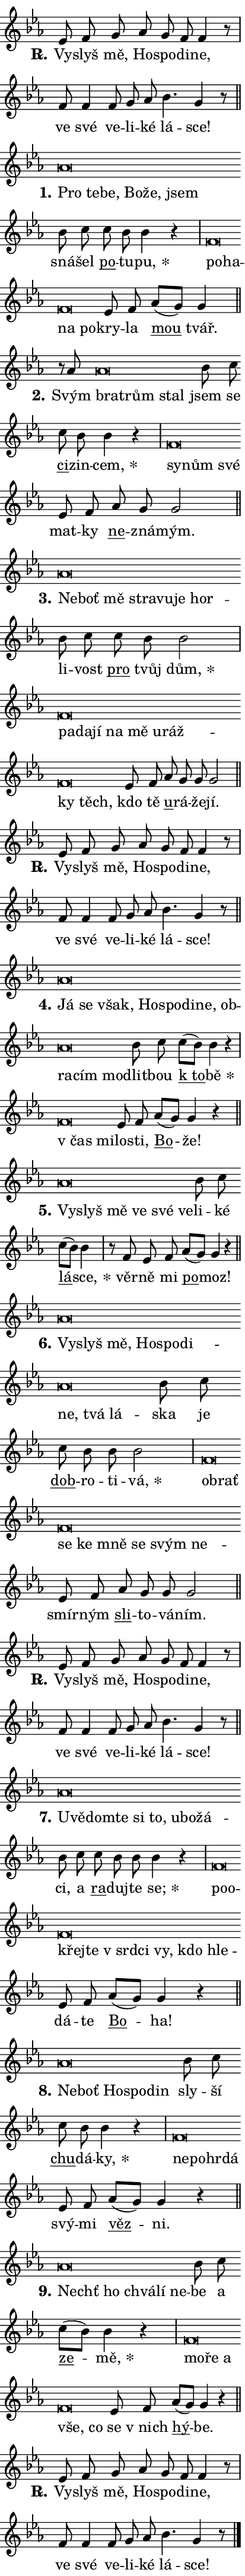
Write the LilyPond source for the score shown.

\version "2.24.0"
\header { tagline = "" }
\paper {
  indent = 0\cm
  top-margin = 0\cm
  right-margin = 0.13\cm % to fit lyric hyphens
  bottom-margin = 0\cm
  left-margin = 0\cm
  paper-width = 7\cm
  page-breaking = #ly:one-page-breaking
  system-system-spacing.basic-distance = #11
  score-system-spacing.basic-distance = #11
  ragged-last = ##f
}


%% Author: Thomas Morley
%% https://lists.gnu.org/archive/html/lilypond-user/2020-05/msg00002.html
#(define (line-position grob)
"Returns position of @var[grob} in current system:
   @code{'start}, if at first time-step
   @code{'end}, if at last time-step
   @code{'middle} otherwise
"
  (let* ((col (ly:item-get-column grob))
         (ln (ly:grob-object col 'left-neighbor))
         (rn (ly:grob-object col 'right-neighbor))
         (col-to-check-left (if (ly:grob? ln) ln col))
         (col-to-check-right (if (ly:grob? rn) rn col))
         (break-dir-left
           (and
             (ly:grob-property col-to-check-left 'non-musical #f)
             (ly:item-break-dir col-to-check-left)))
         (break-dir-right
           (and
             (ly:grob-property col-to-check-right 'non-musical #f)
             (ly:item-break-dir col-to-check-right))))
        (cond ((eqv? 1 break-dir-left) 'start)
              ((eqv? -1 break-dir-right) 'end)
              (else 'middle))))

#(define (tranparent-at-line-position vctor)
  (lambda (grob)
  "Relying on @code{line-position} select the relevant enry from @var{vctor}.
Used to determine transparency,"
    (case (line-position grob)
      ((end) (not (vector-ref vctor 0)))
      ((middle) (not (vector-ref vctor 1)))
      ((start) (not (vector-ref vctor 2))))))

noteHeadBreakVisibility =
#(define-music-function (break-visibility)(vector?)
"Makes @code{NoteHead}s transparent relying on @var{break-visibility}"
#{
  \override NoteHead.transparent =
    #(tranparent-at-line-position break-visibility)
#})

#(define delete-ledgers-for-transparent-note-heads
  (lambda (grob)
    "Reads whether a @code{NoteHead} is transparent.
If so this @code{NoteHead} is removed from @code{'note-heads} from
@var{grob}, which is supposed to be @code{LedgerLineSpanner}.
As a result ledgers are not printed for this @code{NoteHead}"
    (let* ((nhds-array (ly:grob-object grob 'note-heads))
           (nhds-list
             (if (ly:grob-array? nhds-array)
                 (ly:grob-array->list nhds-array)
                 '()))
           ;; Relies on the transparent-property being done before
           ;; Staff.LedgerLineSpanner.after-line-breaking is executed.
           ;; This is fragile ...
           (to-keep
             (remove
               (lambda (nhd)
                 (ly:grob-property nhd 'transparent #f))
               nhds-list)))
      ;; TODO find a better method to iterate over grob-arrays, similiar
      ;; to filter/remove etc for lists
      ;; For now rebuilt from scratch
      (set! (ly:grob-object grob 'note-heads)  '())
      (for-each
        (lambda (nhd)
          (ly:pointer-group-interface::add-grob grob 'note-heads nhd))
        to-keep))))

squashNotes = {
  \override NoteHead.X-extent = #'(-0.2 . 0.2)
  \override NoteHead.Y-extent = #'(-0.75 . 0)
  \override NoteHead.stencil =
    #(lambda (grob)
       (let ((pos (ly:grob-property grob 'staff-position)))
         (begin
           (if (< pos -7) (display "ERROR: Lower brevis then expected\n") (display "OK: Expected brevis position\n"))
           (if (<= pos -6) ly:text-interface::print ly:note-head::print))))
}
unSquashNotes = {
  \revert NoteHead.X-extent
  \revert NoteHead.Y-extent
  \revert NoteHead.stencil
}

hideNotes = \noteHeadBreakVisibility #begin-of-line-visible
unHideNotes = \noteHeadBreakVisibility #all-visible

% work-around for resetting accidentals
% https://lilypond.org/doc/v2.23/Documentation/notation/displaying-rhythms#unmetered-music
cadenzaMeasure = {
  \cadenzaOff
  \partial 1024 s1024
  \cadenzaOn
}

#(define-markup-command (accent layout props text) (markup?)
  "Underline accented syllable"
  (interpret-markup layout props
    #{\markup \override #'(offset . 4.3) \underline { #text }#}))

responsum = \markup \concat {
  "R" \hspace #-1.05 \path #0.1 #'((moveto 0 0.07) (lineto 0.9 0.8)) \hspace #0.05 "."
}

spaceSize = #0.6828661417322834 % exact space size for TeX Gyre Schola

\layout {
  \context {
    \Staff
    \remove "Time_signature_engraver"
    \override LedgerLineSpanner.after-line-breaking = #delete-ledgers-for-transparent-note-heads
  }
  \context {
    \Lyrics {
      \override LyricSpace.minimum-distance = \spaceSize
      \override LyricText.font-name = #"TeX Gyre Schola"
      \override LyricText.font-size = 1
      \override StanzaNumber.font-name = #"TeX Gyre Schola Bold"
      \override StanzaNumber.font-size = 1
    }
  }
  \context {
    \Score 
    \override NoteHead.text =
      #(lambda (grob) 
        (let ((pos (ly:grob-property grob 'staff-position)))
          #{\markup {
            \combine
              \halign #-0.55 \raise #(if (= pos -6) 0 0.5) \override #'(thickness . 2) \draw-line #'(3.2 . 0)
              \musicglyph "noteheads.sM1"
          }#}))
  }
}

% magnetic-lyrics.ily
%
%   written by
%     Jean Abou Samra <jean@abou-samra.fr>
%     Werner Lemberg <wl@gnu.org>
%
%   adapted by
%     Jiri Hon <jiri.hon@gmail.com>
%
% Version 2022-Apr-15

% https://www.mail-archive.com/lilypond-user@gnu.org/msg149350.html

#(define (Left_hyphen_pointer_engraver context)
   "Collect syllable-hyphen-syllable occurrences in lyrics and store
them in properties.  This engraver only looks to the left.  For
example, if the lyrics input is @code{foo -- bar}, it does the
following.

@itemize @bullet
@item
Set the @code{text} property of the @code{LyricHyphen} grob between
@q{foo} and @q{bar} to @code{foo}.

@item
Set the @code{left-hyphen} property of the @code{LyricText} grob with
text @q{foo} to the @code{LyricHyphen} grob between @q{foo} and
@q{bar}.
@end itemize

Use this auxiliary engraver in combination with the
@code{lyric-@/text::@/apply-@/magnetic-@/offset!} hook."
   (let ((hyphen #f)
         (text #f))
     (make-engraver
      (acknowledgers
       ((lyric-syllable-interface engraver grob source-engraver)
        (set! text grob)))
      (end-acknowledgers
       ((lyric-hyphen-interface engraver grob source-engraver)
        ;(when (not (grob::has-interface grob 'lyric-space-interface))
          (set! hyphen grob)));)
      ((stop-translation-timestep engraver)
       (when (and text hyphen)
         (ly:grob-set-object! text 'left-hyphen hyphen))
       (set! text #f)
       (set! hyphen #f)))))

#(define (lyric-text::apply-magnetic-offset! grob)
   "If the space between two syllables is less than the value in
property @code{LyricText@/.details@/.squash-threshold}, move the right
syllable to the left so that it gets concatenated with the left
syllable.

Use this function as a hook for
@code{LyricText@/.after-@/line-@/breaking} if the
@code{Left_@/hyphen_@/pointer_@/engraver} is active."
   (let ((hyphen (ly:grob-object grob 'left-hyphen #f)))
     (when hyphen
       (let ((left-text (ly:spanner-bound hyphen LEFT)))
         (when (grob::has-interface left-text 'lyric-syllable-interface)
           (let* ((common (ly:grob-common-refpoint grob left-text X))
                  (this-x-ext (ly:grob-extent grob common X))
                  (left-x-ext
                   (begin
                     ;; Trigger magnetism for left-text.
                     (ly:grob-property left-text 'after-line-breaking)
                     (ly:grob-extent left-text common X)))
                  ;; `delta` is the gap width between two syllables.
                  (delta (- (interval-start this-x-ext)
                            (interval-end left-x-ext)))
                  (details (ly:grob-property grob 'details))
                  (threshold (assoc-get 'squash-threshold details 0.2)))
             (when (< delta threshold)
               (let* (;; We have to manipulate the input text so that
                      ;; ligatures crossing syllable boundaries are not
                      ;; disabled.  For languages based on the Latin
                      ;; script this is essentially a beautification.
                      ;; However, for non-Western scripts it can be a
                      ;; necessity.
                      (lt (ly:grob-property left-text 'text))
                      (rt (ly:grob-property grob 'text))
                      (is-space (grob::has-interface hyphen 'lyric-space-interface))
                      (space (if is-space " " ""))
                      (extra-delta (if is-space spaceSize 0))
                      ;; Append new syllable.
                      (ltrt-space (if (and (string? lt) (string? rt))
                                (string-append lt space rt)
                                (make-concat-markup (list lt space rt))))
                      ;; Right-align `ltrt` to the right side.
                      (ltrt-space-markup (grob-interpret-markup
                               grob
                               (make-translate-markup
                                (cons (interval-length this-x-ext) 0)
                                (make-right-align-markup ltrt-space)))))
                 (begin
                   ;; Don't print `left-text`.
                   (ly:grob-set-property! left-text 'stencil #f)
                   ;; Set text and stencil (which holds all collected
                   ;; syllables so far) and shift it to the left.
                   (ly:grob-set-property! grob 'text ltrt-space)
                   (ly:grob-set-property! grob 'stencil ltrt-space-markup)
                   (ly:grob-translate-axis! grob (- (- delta extra-delta)) X))))))))))


#(define (lyric-hyphen::displace-bounds-first grob)
   ;; Make very sure this callback isn't triggered too early.
   (let ((left (ly:spanner-bound grob LEFT))
         (right (ly:spanner-bound grob RIGHT)))
     (ly:grob-property left 'after-line-breaking)
     (ly:grob-property right 'after-line-breaking)
     (ly:lyric-hyphen::print grob)))

squashThreshold = #0.4

\layout {
  \context {
    \Lyrics
    \consists #Left_hyphen_pointer_engraver
    \override LyricText.after-line-breaking =
      #lyric-text::apply-magnetic-offset!
    \override LyricHyphen.stencil = #lyric-hyphen::displace-bounds-first
    \override LyricText.details.squash-threshold = \squashThreshold
    \override LyricHyphen.minimum-distance = 0
    \override LyricHyphen.minimum-length = \squashThreshold
  }
}

squashText = \override LyricText.details.squash-threshold = 9999
unSquashText = \override LyricText.details.squash-threshold = \squashThreshold

leftText = \override LyricText.self-alignment-X = #LEFT
unLeftText = \revert LyricText.self-alignment-X

starOffset = #(lambda (grob) 
                (let ((x_offset (ly:self-alignment-interface::aligned-on-x-parent grob)))
                  (if (= x_offset 0) 0 (+ x_offset 1.2))))

star = #(define-music-function (syllable)(string?)
"Append star separator at the end of a syllable"
#{
  \once \override LyricText.X-offset = #starOffset
  \lyricmode { \markup {
    #syllable
    \override #'((font-name . "TeX Gyre Schola Bold")) \hspace #0.2 \lower #0.65 \larger "*"
  } }
#})

starAccent = #(define-music-function (syllable)(string?)
"Append star separator at the end of a syllable and make accent"
#{
  \once \override LyricText.X-offset = #starOffset
  \lyricmode { \markup {
    \accent #syllable
    \override #'((font-name . "TeX Gyre Schola Bold")) \hspace #0.2 \lower #0.65 \larger "*"
  } }
#})

breath = #(define-music-function (syllable)(string?)
"Append breathing indicator at the end of a syllable"
#{
  \lyricmode { \markup { #syllable "+" } }
#})

optionalBreath = #(define-music-function (syllable)(string?)
"Append optional breathing indicator at the end of a syllable"
#{
  \lyricmode { \markup { #syllable "(+)" } }
#})


\score {
    <<
        \new Voice = "melody" { \cadenzaOn \key es \major \relative { es'8 f g as g f f4 r8 \cadenzaMeasure \bar "|" f f4 \bar "" f8 g as \bar "" bes4. g4 r8 \cadenzaMeasure \bar "||" \break } }
        \new Lyrics \lyricsto "melody" { \lyricmode { \set stanza = \responsum
Vy -- slyš mě, Ho -- spo -- di -- ne, ve své ve -- li -- ké lá -- sce! } }
    >>
    \layout {}
}

\score {
    <<
        \new Voice = "melody" { \cadenzaOn \key es \major \relative { \squashNotes as'\breve*1/16 \hideNotes \breve*1/16 \bar "" \breve*1/16 \bar "" \breve*1/16 \bar "" \breve*1/16 \breve*1/16 \bar "" \unHideNotes \unSquashNotes bes8 c \bar "" c bes bes4 r \cadenzaMeasure \bar "|" \squashNotes f\breve*1/16 \hideNotes \breve*1/16 \bar "" \breve*1/16 \breve*1/16 \bar "" \unHideNotes \unSquashNotes es8 f \bar "" as[( g)] g4 \cadenzaMeasure \bar "||" \break } }
        \new Lyrics \lyricsto "melody" { \lyricmode { \set stanza = "1."
\leftText Pro \squashText te -- be, Bo -- že, jsem \unLeftText \unSquashText sná -- šel \markup \accent po -- tu -- \star pu, \leftText po -- \squashText ha -- na po -- \unLeftText \unSquashText kry -- la \markup \accent mou tvář. } }
    >>
    \layout {}
}

\score {
    <<
        \new Voice = "melody" { \cadenzaOn \key es \major \relative { r8 as'8 \squashNotes as\breve*1/16 \hideNotes \breve*1/16 \breve*1/16 \bar "" \unHideNotes \unSquashNotes bes8 c \bar "" c bes bes4 r \cadenzaMeasure \bar "|" \squashNotes f\breve*1/16 \hideNotes \breve*1/16 \breve*1/16 \bar "" \unHideNotes \unSquashNotes es8 f \bar "" as g g2 \cadenzaMeasure \bar "||" \break } }
        \new Lyrics \lyricsto "melody" { \lyricmode { \set stanza = "2."
Svým \leftText bra -- \squashText trům stal \unLeftText \unSquashText jsem se \markup \accent ci -- zin -- \star cem, \leftText sy -- \squashText nům své \unLeftText \unSquashText mat -- ky \markup \accent ne -- zná -- mým. } }
    >>
    \layout {}
}

\score {
    <<
        \new Voice = "melody" { \cadenzaOn \key es \major \relative { \squashNotes as'\breve*1/16 \hideNotes \breve*1/16 \bar "" \breve*1/16 \bar "" \breve*1/16 \bar "" \breve*1/16 \bar "" \breve*1/16 \breve*1/16 \bar "" \unHideNotes \unSquashNotes bes8 c \bar "" c bes bes2 \cadenzaMeasure \bar "|" \squashNotes f\breve*1/16 \hideNotes \breve*1/16 \bar "" \breve*1/16 \bar "" \breve*1/16 \bar "" \breve*1/16 \bar "" \breve*1/16 \bar "" \breve*1/16 \bar "" \breve*1/16 \breve*1/16 \bar "" \unHideNotes \unSquashNotes es8 f \bar "" as g g g2 \cadenzaMeasure \bar "||" \break } }
        \new Lyrics \lyricsto "melody" { \lyricmode { \set stanza = "3."
\leftText Ne -- \squashText boť mě stra -- vu -- je hor -- \unLeftText \unSquashText li -- vost \markup \accent pro tvůj \star dům, \leftText pa -- \squashText da -- jí na mě u -- ráž -- ky těch, \unLeftText \unSquashText kdo tě \markup \accent u -- rá -- že -- jí. } }
    >>
    \layout {}
}

\score {
    <<
        \new Voice = "melody" { \cadenzaOn \key es \major \relative { es'8 f g as g f f4 r8 \cadenzaMeasure \bar "|" f f4 \bar "" f8 g as \bar "" bes4. g4 r8 \cadenzaMeasure \bar "||" \break } }
        \new Lyrics \lyricsto "melody" { \lyricmode { \set stanza = \responsum
Vy -- slyš mě, Ho -- spo -- di -- ne, ve své ve -- li -- ké lá -- sce! } }
    >>
    \layout {}
}

\score {
    <<
        \new Voice = "melody" { \cadenzaOn \key es \major \relative { \squashNotes as'\breve*1/16 \hideNotes \breve*1/16 \bar "" \breve*1/16 \bar "" \breve*1/16 \bar "" \breve*1/16 \bar "" \breve*1/16 \bar "" \breve*1/16 \bar "" \breve*1/16 \bar "" \breve*1/16 \bar "" \breve*1/16 \breve*1/16 \bar "" \unHideNotes \unSquashNotes bes8 c \bar "" c[( bes)] bes4 r \cadenzaMeasure \bar "|" \squashNotes f\breve*1/16 \hideNotes \breve*1/16 \bar "" \unHideNotes \unSquashNotes es8 f \bar "" as[( g)] g4 r \cadenzaMeasure \bar "||" \break } }
        \new Lyrics \lyricsto "melody" { \lyricmode { \set stanza = "4."
\leftText Já \squashText se však, Ho -- spo -- di -- ne, ob -- ra -- cím mo -- \unLeftText \unSquashText dlit -- bou \markup \accent "k to" -- \star bě \leftText "v čas" \squashText mi -- \unLeftText \unSquashText lo -- sti, \markup \accent Bo -- že! } }
    >>
    \layout {}
}

\score {
    <<
        \new Voice = "melody" { \cadenzaOn \key es \major \relative { \squashNotes as'\breve*1/16 \hideNotes \breve*1/16 \bar "" \breve*1/16 \bar "" \breve*1/16 \bar "" \breve*1/16 \breve*1/16 \bar "" \unHideNotes \unSquashNotes bes8 c \bar "" c[( bes)] bes4 \cadenzaMeasure \bar "|" r8 f es8 f \bar "" as[( g)] g4 r \cadenzaMeasure \bar "||" \break } }
        \new Lyrics \lyricsto "melody" { \lyricmode { \set stanza = "5."
\leftText Vy -- \squashText slyš mě ve své ve -- \unLeftText \unSquashText li -- ké \markup \accent lá -- \star sce, věr -- ně mi \markup \accent po -- moz! } }
    >>
    \layout {}
}

\score {
    <<
        \new Voice = "melody" { \cadenzaOn \key es \major \relative { \squashNotes as'\breve*1/16 \hideNotes \breve*1/16 \bar "" \breve*1/16 \bar "" \breve*1/16 \bar "" \breve*1/16 \bar "" \breve*1/16 \bar "" \breve*1/16 \bar "" \breve*1/16 \breve*1/16 \bar "" \unHideNotes \unSquashNotes bes8 c \bar "" c bes bes bes2 \cadenzaMeasure \bar "|" \squashNotes f\breve*1/16 \hideNotes \breve*1/16 \bar "" \breve*1/16 \bar "" \breve*1/16 \bar "" \breve*1/16 \bar "" \breve*1/16 \bar "" \breve*1/16 \breve*1/16 \bar "" \unHideNotes \unSquashNotes es8 f \bar "" as g g g2 \cadenzaMeasure \bar "||" \break } }
        \new Lyrics \lyricsto "melody" { \lyricmode { \set stanza = "6."
\leftText Vy -- \squashText slyš mě, Ho -- spo -- di -- ne, tvá lá -- \unLeftText \unSquashText ska je \markup \accent dob -- ro -- ti -- \star vá, \leftText ob -- \squashText rať se ke mně se svým ne -- \unLeftText \unSquashText smír -- ným \markup \accent sli -- to -- vá -- ním. } }
    >>
    \layout {}
}

\score {
    <<
        \new Voice = "melody" { \cadenzaOn \key es \major \relative { es'8 f g as g f f4 r8 \cadenzaMeasure \bar "|" f f4 \bar "" f8 g as \bar "" bes4. g4 r8 \cadenzaMeasure \bar "||" \break } }
        \new Lyrics \lyricsto "melody" { \lyricmode { \set stanza = \responsum
Vy -- slyš mě, Ho -- spo -- di -- ne, ve své ve -- li -- ké lá -- sce! } }
    >>
    \layout {}
}

\score {
    <<
        \new Voice = "melody" { \cadenzaOn \key es \major \relative { \squashNotes as'\breve*1/16 \hideNotes \breve*1/16 \bar "" \breve*1/16 \bar "" \breve*1/16 \bar "" \breve*1/16 \bar "" \breve*1/16 \bar "" \breve*1/16 \bar "" \breve*1/16 \breve*1/16 \bar "" \unHideNotes \unSquashNotes bes8 c \bar "" c bes bes bes4 r \cadenzaMeasure \bar "|" \squashNotes f\breve*1/16 \hideNotes \breve*1/16 \bar "" \breve*1/16 \bar "" \breve*1/16 \bar "" \breve*1/16 \bar "" \breve*1/16 \bar "" \breve*1/16 \bar "" \breve*1/16 \breve*1/16 \bar "" \unHideNotes \unSquashNotes es8 f \bar "" as[( g)] g4 r \cadenzaMeasure \bar "||" \break } }
        \new Lyrics \lyricsto "melody" { \lyricmode { \set stanza = "7."
\leftText U -- \squashText vě -- dom -- te si to, u -- bo -- žá -- \unLeftText \unSquashText ci, a \markup \accent ra -- duj -- te \star se; \leftText po -- \squashText o -- křej -- te "v srd" -- ci vy, kdo hle -- \unLeftText \unSquashText dá -- te \markup \accent Bo -- ha! } }
    >>
    \layout {}
}

\score {
    <<
        \new Voice = "melody" { \cadenzaOn \key es \major \relative { \squashNotes as'\breve*1/16 \hideNotes \breve*1/16 \bar "" \breve*1/16 \bar "" \breve*1/16 \breve*1/16 \bar "" \unHideNotes \unSquashNotes bes8 c \bar "" c bes bes4 r \cadenzaMeasure \bar "|" \squashNotes f\breve*1/16 \hideNotes \breve*1/16 \bar "" \breve*1/16 \breve*1/16 \bar "" \unHideNotes \unSquashNotes es8 f \bar "" as[( g)] g4 r \cadenzaMeasure \bar "||" \break } }
        \new Lyrics \lyricsto "melody" { \lyricmode { \set stanza = "8."
\leftText Ne -- \squashText boť Ho -- spo -- din \unLeftText \unSquashText sly -- ší \markup \accent chu -- dá -- \star ky, \leftText ne -- \squashText po -- hr -- dá \unLeftText \unSquashText svý -- mi \markup \accent věz -- ni. } }
    >>
    \layout {}
}

\score {
    <<
        \new Voice = "melody" { \cadenzaOn \key es \major \relative { \squashNotes as'\breve*1/16 \hideNotes \breve*1/16 \bar "" \breve*1/16 \bar "" \breve*1/16 \breve*1/16 \bar "" \unHideNotes \unSquashNotes bes8 c \bar "" c[( bes)] bes4 r \cadenzaMeasure \bar "|" \squashNotes f\breve*1/16 \hideNotes \breve*1/16 \bar "" \breve*1/16 \bar "" \breve*1/16 \breve*1/16 \bar "" \unHideNotes \unSquashNotes es8 f \bar "" as[( g)] g4 r \cadenzaMeasure \bar "||" \break } }
        \new Lyrics \lyricsto "melody" { \lyricmode { \set stanza = "9."
\leftText Nechť \squashText ho chvá -- lí ne -- \unLeftText \unSquashText be a \markup \accent ze -- \star mě, \leftText mo -- \squashText ře a vše, co \unLeftText \unSquashText se "v nich" \markup \accent hý -- be. } }
    >>
    \layout {}
}

\score {
    <<
        \new Voice = "melody" { \cadenzaOn \key es \major \relative { es'8 f g as g f f4 r8 \cadenzaMeasure \bar "|" f f4 \bar "" f8 g as \bar "" bes4. g4 r8 \cadenzaMeasure \bar "||" \break } \bar "|." }
        \new Lyrics \lyricsto "melody" { \lyricmode { \set stanza = \responsum
Vy -- slyš mě, Ho -- spo -- di -- ne, ve své ve -- li -- ké lá -- sce! } }
    >>
    \layout {}
}
